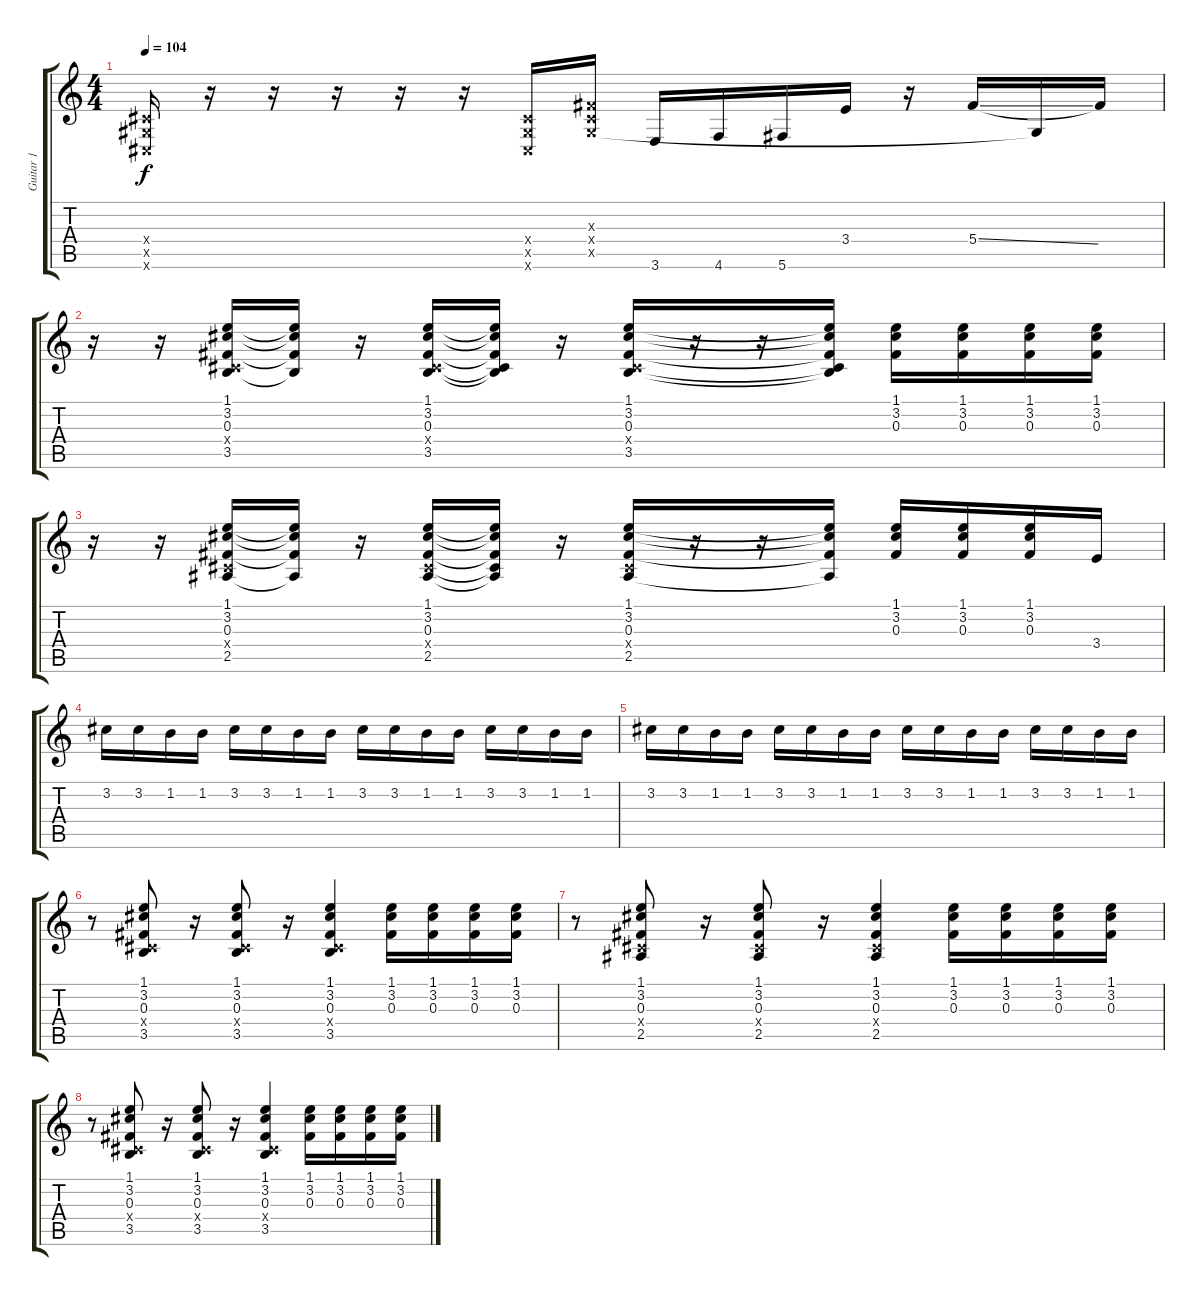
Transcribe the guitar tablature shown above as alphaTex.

\track ("Guitar 1" "Guitar 1") {instrument overdrivenguitar}
\staff {score tabs}
\tuning (Eb4 Bb3 Gb3 Db3 Ab2 Db2) {hide}
\ts (4 4)
\tempo 104
\clef g2
\ks c
(0.4{x} 0.5{x} 0.6{x}).16{dy f} r.16 r.16 r.16 r.16 r.16 (0.4{x} 0.5{x} 0.6{x}).16 (0.3{x} 0.4{x} 0.5{x}).16 3.6.16 4.6.16 5.6.16 3.4.16 r.16 5.4{ss}.16 0.5{t}.16 5.4{t}.16 |
r.16 r.16 (1.1 3.2 0.3 0.4{x} 3.5).16 (1.1{t} 3.2{t} 0.3{t} 3.5{t}).16 r.16 (1.1 3.2 0.3 0.4{x} 3.5).16 (1.1{t} 3.2{t} 0.3{t} 0.4{t} 3.5{t}).16 r.16 (1.1 3.2 0.3 0.4{x} 3.5).16 r.16 r.16 (1.1{t} 3.2{t} 0.3{t} 0.4{t} 3.5{t}).16 (1.1 3.2 0.3).16 (1.1 3.2 0.3).16 (1.1 3.2 0.3).16 (1.1 3.2 0.3).16 |
r.16 r.16 (1.1 3.2 0.3 0.4{x} 2.5).16 (1.1{t} 3.2{t} 0.3{t} 2.5{t}).16 r.16 (1.1 3.2 0.3 0.4{x} 2.5).16 (1.1{t} 3.2{t} 0.3{t} 0.4{t} 2.5{t}).16 r.16 (1.1 3.2 0.3 0.4{x} 2.5).16 r.16 r.16 (1.1{t} 3.2{t} 0.3{t} 2.5{t}).16 (1.1 3.2 0.3).16 (1.1 3.2 0.3).16 (1.1 3.2 0.3).16 3.4.16 |
3.2.16 3.2.16 1.2.16 1.2.16 3.2.16 3.2.16 1.2.16 1.2.16 3.2.16 3.2.16 1.2.16 1.2.16 3.2.16 3.2.16 1.2.16 1.2.16 |
3.2.16 3.2.16 1.2.16 1.2.16 3.2.16 3.2.16 1.2.16 1.2.16 3.2.16 3.2.16 1.2.16 1.2.16 3.2.16 3.2.16 1.2.16 1.2.16 |
r.8 (1.1 3.2 0.3 0.4{x} 3.5).8 r.16 (1.1 3.2 0.3 0.4{x} 3.5).8 r.16 (1.1 3.2 0.3 0.4{x} 3.5).4 (1.1 3.2 0.3).16 (1.1 3.2 0.3).16 (1.1 3.2 0.3).16 (1.1 3.2 0.3).16 |
r.8 (1.1 3.2 0.3 0.4{x} 2.5).8 r.16 (1.1 3.2 0.3 0.4{x} 2.5).8 r.16 (1.1 3.2 0.3 0.4{x} 2.5).4 (1.1 3.2 0.3).16 (1.1 3.2 0.3).16 (1.1 3.2 0.3).16 (1.1 3.2 0.3).16 |
r.8 (1.1 3.2 0.3 0.4{x} 3.5).8 r.16 (1.1 3.2 0.3 0.4{x} 3.5).8 r.16 (1.1 3.2 0.3 0.4{x} 3.5).4 (1.1 3.2 0.3).16 (1.1 3.2 0.3).16 (1.1 3.2 0.3).16 (1.1 3.2 0.3).16
